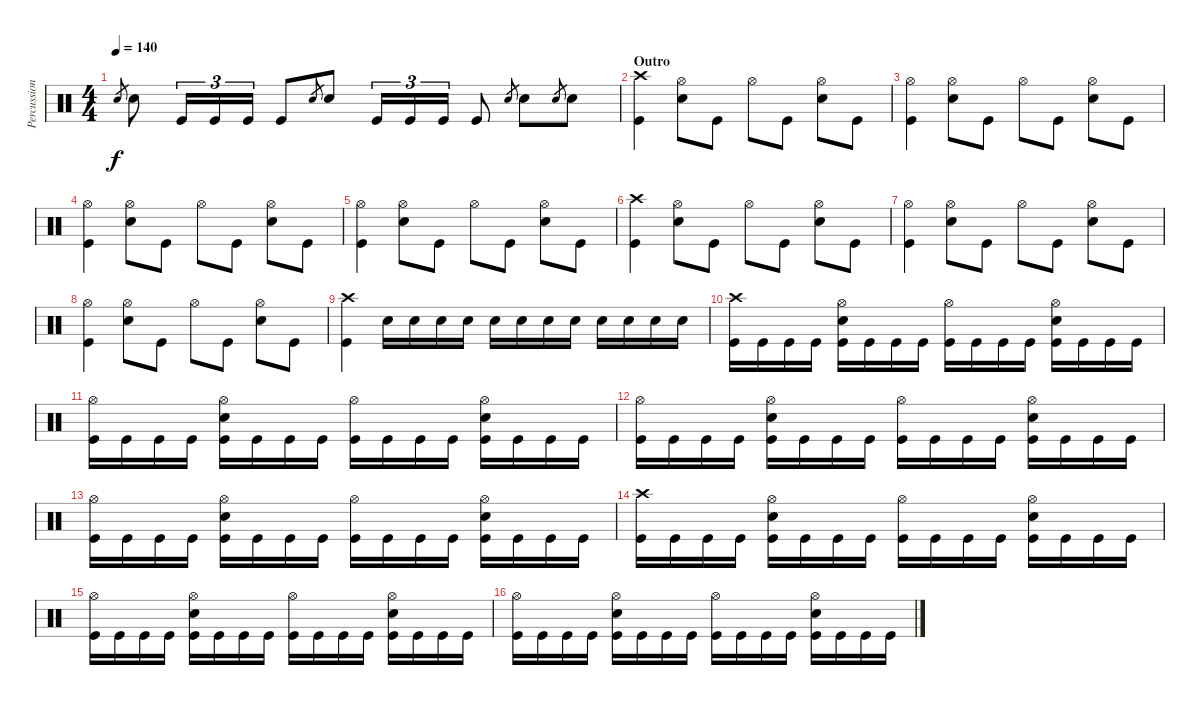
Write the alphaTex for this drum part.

\track ("Percussion" "Percussion") {instrument percussion}
\staff {score}
\articulation defaults
\ts (4 4)
\tempo 140
\clef neutral
\ks c "Electric Snare (hit)".8{gr dy f} "Electric Snare (hit)".8 "Kick (hit)".16{tu (3 2)} "Kick (hit)".16{tu (3 2)} "Kick (hit)".16{tu (3 2)} "Kick (hit)".8 "Electric Snare (hit)".8{gr} "Electric Snare (hit)".8 "Kick (hit)".16{tu (3 2)} "Kick (hit)".16{tu (3 2)} "Kick (hit)".16{tu (3 2)} "Kick (hit)".8 "Electric Snare (hit)".8{gr} "Electric Snare (hit)".8 "Electric Snare (hit)".8{gr} "Electric Snare (hit)".8
|
\section ("" "Outro")
("Crash high (hit)" "Kick (hit)").4 ("Hi-Hat (open)" "Electric Snare (hit)").8 "Kick (hit)".8 "Hi-Hat (open)".8 "Kick (hit)".8 ("Hi-Hat (open)" "Electric Snare (hit)").8 "Kick (hit)".8 |
("Hi-Hat (open)" "Kick (hit)").4 ("Hi-Hat (open)" "Electric Snare (hit)").8 "Kick (hit)".8 "Hi-Hat (open)".8 "Kick (hit)".8 ("Hi-Hat (open)" "Electric Snare (hit)").8 "Kick (hit)".8 |
("Hi-Hat (open)" "Kick (hit)").4 ("Hi-Hat (open)" "Electric Snare (hit)").8 "Kick (hit)".8 "Hi-Hat (open)".8 "Kick (hit)".8 ("Hi-Hat (open)" "Electric Snare (hit)").8 "Kick (hit)".8 |
("Hi-Hat (open)" "Kick (hit)").4 ("Hi-Hat (open)" "Electric Snare (hit)").8 "Kick (hit)".8 "Hi-Hat (open)".8 "Kick (hit)".8 ("Hi-Hat (open)" "Electric Snare (hit)").8 "Kick (hit)".8 |
("Crash high (hit)" "Kick (hit)").4 ("Hi-Hat (open)" "Electric Snare (hit)").8 "Kick (hit)".8 "Hi-Hat (open)".8 "Kick (hit)".8 ("Hi-Hat (open)" "Electric Snare (hit)").8 "Kick (hit)".8 |
("Hi-Hat (open)" "Kick (hit)").4 ("Hi-Hat (open)" "Electric Snare (hit)").8 "Kick (hit)".8 "Hi-Hat (open)".8 "Kick (hit)".8 ("Hi-Hat (open)" "Electric Snare (hit)").8 "Kick (hit)".8 |
("Hi-Hat (open)" "Kick (hit)").4 ("Hi-Hat (open)" "Electric Snare (hit)").8 "Kick (hit)".8 "Hi-Hat (open)".8 "Kick (hit)".8 ("Hi-Hat (open)" "Electric Snare (hit)").8 "Kick (hit)".8 |
("Crash high (hit)" "Kick (hit)").4 "Electric Snare (hit)".16 "Electric Snare (hit)".16 "Electric Snare (hit)".16 "Electric Snare (hit)".16 "Electric Snare (hit)".16 "Electric Snare (hit)".16 "Electric Snare (hit)".16 "Electric Snare (hit)".16 "Electric Snare (hit)".16 "Electric Snare (hit)".16 "Electric Snare (hit)".16 "Electric Snare (hit)".16 |
("Crash high (hit)" "Kick (hit)").16 "Kick (hit)".16 "Kick (hit)".16 "Kick (hit)".16 ("Hi-Hat (open)" "Electric Snare (hit)" "Kick (hit)").16 "Kick (hit)".16 "Kick (hit)".16 "Kick (hit)".16 ("Hi-Hat (open)" "Kick (hit)").16 "Kick (hit)".16 "Kick (hit)".16 "Kick (hit)".16 ("Hi-Hat (open)" "Electric Snare (hit)" "Kick (hit)").16 "Kick (hit)".16 "Kick (hit)".16 "Kick (hit)".16 |
("Hi-Hat (open)" "Kick (hit)").16 "Kick (hit)".16 "Kick (hit)".16 "Kick (hit)".16 ("Hi-Hat (open)" "Electric Snare (hit)" "Kick (hit)").16 "Kick (hit)".16 "Kick (hit)".16 "Kick (hit)".16 ("Hi-Hat (open)" "Kick (hit)").16 "Kick (hit)".16 "Kick (hit)".16 "Kick (hit)".16 ("Hi-Hat (open)" "Electric Snare (hit)" "Kick (hit)").16 "Kick (hit)".16 "Kick (hit)".16 "Kick (hit)".16 |
("Hi-Hat (open)" "Kick (hit)").16 "Kick (hit)".16 "Kick (hit)".16 "Kick (hit)".16 ("Hi-Hat (open)" "Electric Snare (hit)" "Kick (hit)").16 "Kick (hit)".16 "Kick (hit)".16 "Kick (hit)".16 ("Hi-Hat (open)" "Kick (hit)").16 "Kick (hit)".16 "Kick (hit)".16 "Kick (hit)".16 ("Hi-Hat (open)" "Electric Snare (hit)" "Kick (hit)").16 "Kick (hit)".16 "Kick (hit)".16 "Kick (hit)".16 |
("Hi-Hat (open)" "Kick (hit)").16 "Kick (hit)".16 "Kick (hit)".16 "Kick (hit)".16 ("Hi-Hat (open)" "Electric Snare (hit)" "Kick (hit)").16 "Kick (hit)".16 "Kick (hit)".16 "Kick (hit)".16 ("Hi-Hat (open)" "Kick (hit)").16 "Kick (hit)".16 "Kick (hit)".16 "Kick (hit)".16 ("Hi-Hat (open)" "Electric Snare (hit)" "Kick (hit)").16 "Kick (hit)".16 "Kick (hit)".16 "Kick (hit)".16 |
("Crash high (hit)" "Kick (hit)").16 "Kick (hit)".16 "Kick (hit)".16 "Kick (hit)".16 ("Hi-Hat (open)" "Electric Snare (hit)" "Kick (hit)").16 "Kick (hit)".16 "Kick (hit)".16 "Kick (hit)".16 ("Hi-Hat (open)" "Kick (hit)").16 "Kick (hit)".16 "Kick (hit)".16 "Kick (hit)".16 ("Hi-Hat (open)" "Electric Snare (hit)" "Kick (hit)").16 "Kick (hit)".16 "Kick (hit)".16 "Kick (hit)".16 |
("Hi-Hat (open)" "Kick (hit)").16 "Kick (hit)".16 "Kick (hit)".16 "Kick (hit)".16 ("Hi-Hat (open)" "Electric Snare (hit)" "Kick (hit)").16 "Kick (hit)".16 "Kick (hit)".16 "Kick (hit)".16 ("Hi-Hat (open)" "Kick (hit)").16 "Kick (hit)".16 "Kick (hit)".16 "Kick (hit)".16 ("Hi-Hat (open)" "Electric Snare (hit)" "Kick (hit)").16 "Kick (hit)".16 "Kick (hit)".16 "Kick (hit)".16 |
("Hi-Hat (open)" "Kick (hit)").16 "Kick (hit)".16 "Kick (hit)".16 "Kick (hit)".16 ("Hi-Hat (open)" "Electric Snare (hit)" "Kick (hit)").16 "Kick (hit)".16 "Kick (hit)".16 "Kick (hit)".16 ("Hi-Hat (open)" "Kick (hit)").16 "Kick (hit)".16 "Kick (hit)".16 "Kick (hit)".16 ("Hi-Hat (open)" "Electric Snare (hit)" "Kick (hit)").16 "Kick (hit)".16 "Kick (hit)".16 "Kick (hit)".16
